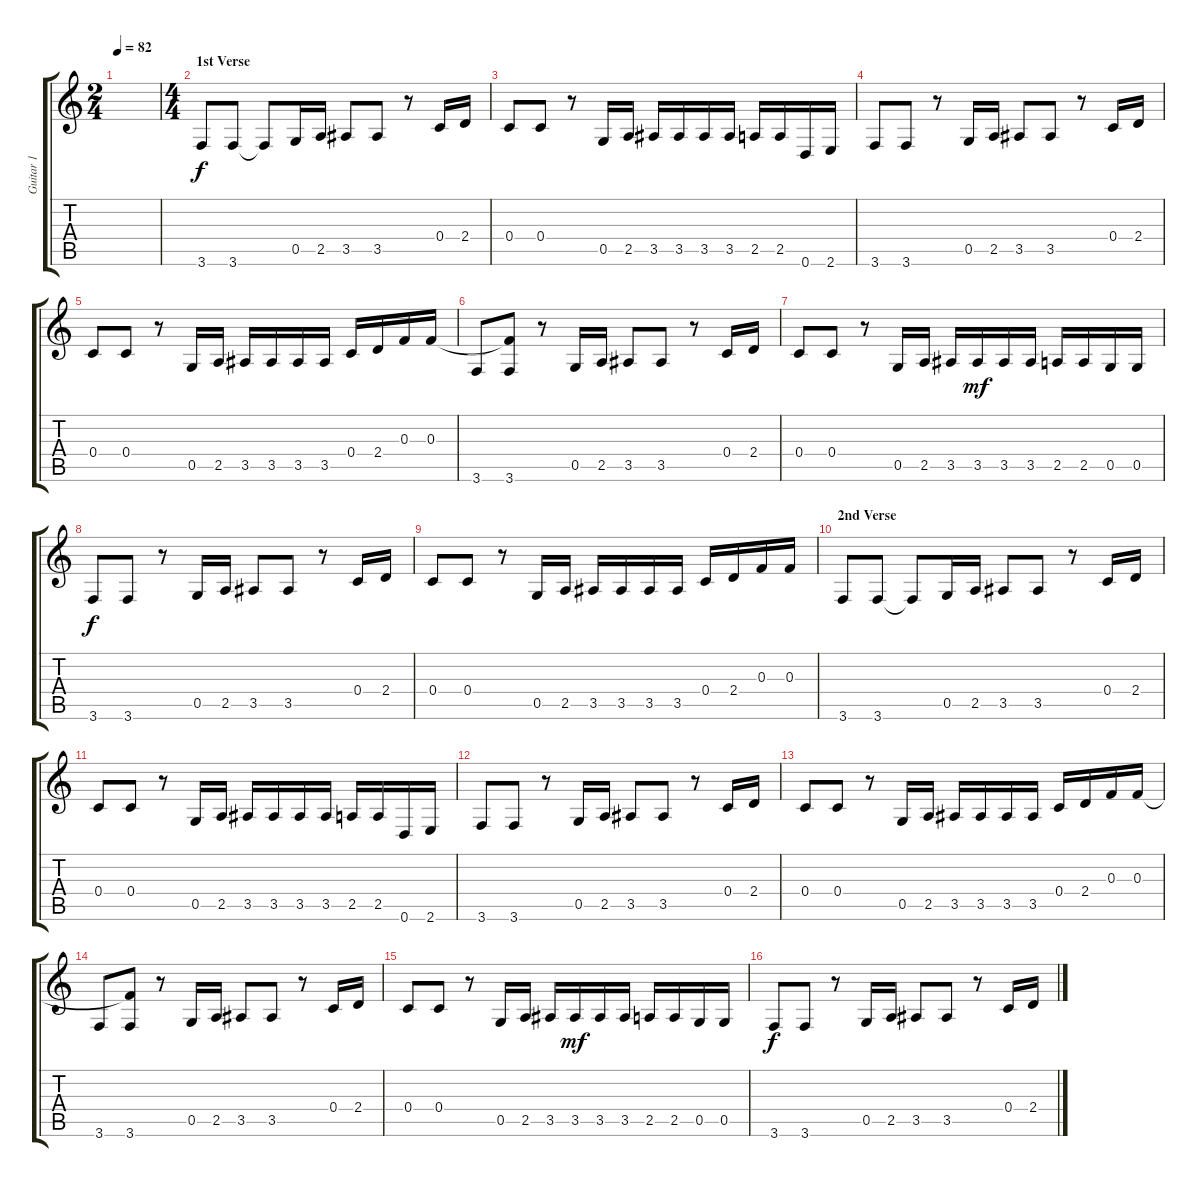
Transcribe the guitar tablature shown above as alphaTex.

\track ("Guitar 1" "Guitar 1") {instrument acousticguitarsteel}
\staff {score tabs}
\tuning (D4 A3 F3 C3 G2 D2) {hide}
\ts (2 4)
\tempo 82
\clef g2
\ks c
|
\ts (4 4)
\section ("" "1st Verse")
3.6.8 3.6.8 3.6{t}.8 0.5.16 2.5.16 3.5.8 3.5.8 r.8 0.4.16 2.4.16 |
0.4.8 0.4.8 r.8 0.5.16 2.5.16 3.5.16 3.5.16 3.5.16 3.5.16 2.5.16 2.5.16 0.6.16 2.6.16 |
3.6.8 3.6.8 r.8 0.5.16 2.5.16 3.5.8 3.5.8 r.8 0.4.16 2.4.16 |
0.4.8 0.4.8 r.8 0.5.16 2.5.16 3.5.16 3.5.16 3.5.16 3.5.16 0.4.16 2.4.16 0.3.16 0.3.16 |
3.6.8 (0.3{t} 3.6).8 r.8 0.5.16 2.5.16 3.5.8 3.5.8 r.8 0.4.16 2.4.16 |
0.4.8 0.4.8 r.8 0.5.16 2.5.16 3.5.16 3.5.16{dy mf} 3.5.16 3.5.16 2.5.16 2.5.16 0.5.16 0.5.16 |
3.6.8{dy f} 3.6.8 r.8 0.5.16 2.5.16 3.5.8 3.5.8 r.8 0.4.16 2.4.16 |
0.4.8 0.4.8 r.8 0.5.16 2.5.16 3.5.16 3.5.16 3.5.16 3.5.16 0.4.16 2.4.16 0.3.16 0.3.16 |
\section ("" "2nd Verse")
3.6.8 3.6.8 3.6{t}.8 0.5.16 2.5.16 3.5.8 3.5.8 r.8 0.4.16 2.4.16 |
0.4.8 0.4.8 r.8 0.5.16 2.5.16 3.5.16 3.5.16 3.5.16 3.5.16 2.5.16 2.5.16 0.6.16 2.6.16 |
3.6.8 3.6.8 r.8 0.5.16 2.5.16 3.5.8 3.5.8 r.8 0.4.16 2.4.16 |
0.4.8 0.4.8 r.8 0.5.16 2.5.16 3.5.16 3.5.16 3.5.16 3.5.16 0.4.16 2.4.16 0.3.16 0.3.16 |
3.6.8 (0.3{t} 3.6).8 r.8 0.5.16 2.5.16 3.5.8 3.5.8 r.8 0.4.16 2.4.16 |
0.4.8 0.4.8 r.8 0.5.16 2.5.16 3.5.16 3.5.16{dy mf} 3.5.16 3.5.16 2.5.16 2.5.16 0.5.16 0.5.16 |
3.6.8{dy f} 3.6.8 r.8 0.5.16 2.5.16 3.5.8 3.5.8 r.8 0.4.16 2.4.16
